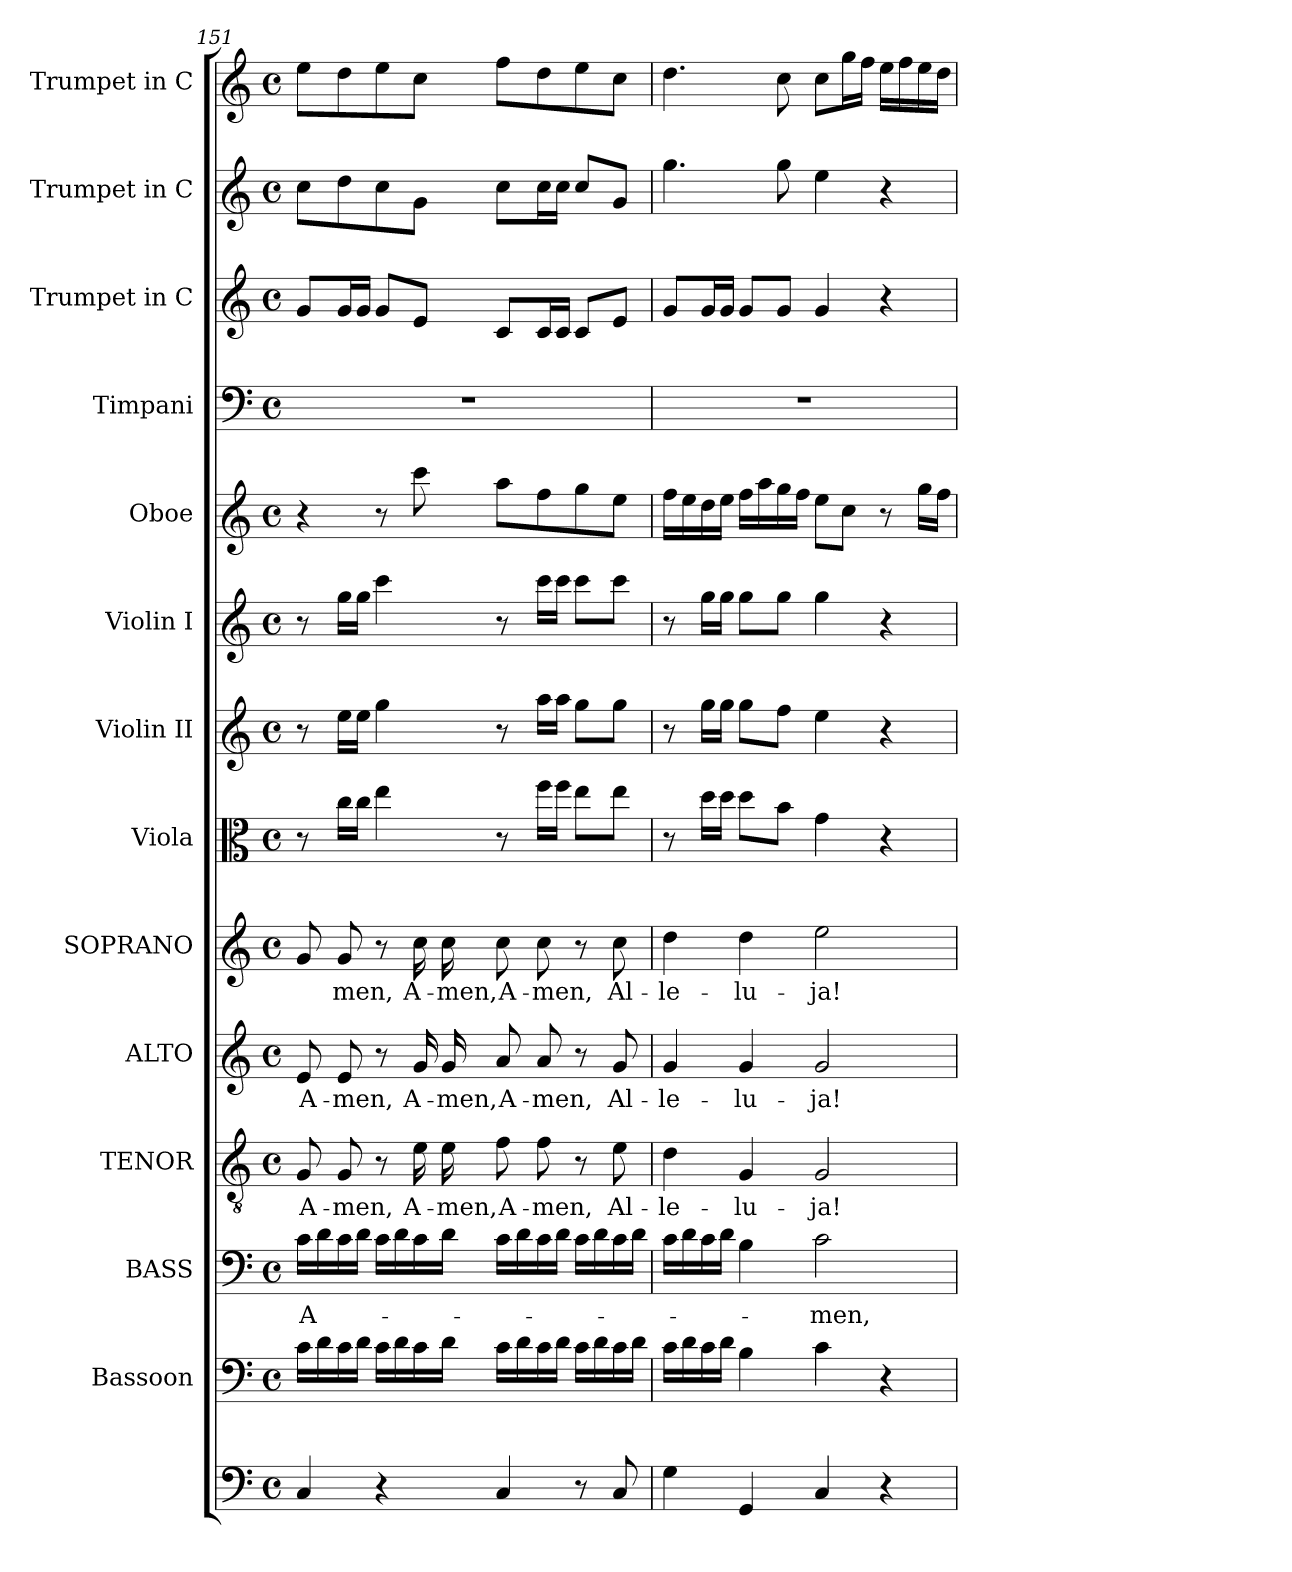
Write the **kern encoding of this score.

**kern	**kern	**kern	**text	**kern	**text	**kern	**text	**kern	**text	**kern	**kern	**kern	**kern	**kern	**kern	**kern	**kern
*part14	*part13	*part12	*part12	*part11	*part11	*part10	*part10	*part9	*part9	*part8	*part7	*part6	*part5	*part4	*part3	*part2	*part1
*staff14	*staff13	*staff12	*staff12	*staff11	*staff11	*staff10	*staff10	*staff9	*staff9	*staff8	*staff7	*staff6	*staff5	*staff4	*staff3	*staff2	*staff1
*	*I"Bassoon	*I"BASS	*	*I"TENOR	*	*I"ALTO	*	*I"SOPRANO	*	*I"Viola	*I"Violin II	*I"Violin I	*I"Oboe	*I"Timpani	*I"Trumpet in C	*I"Trumpet in C	*I"Trumpet in C
*	*	*	*	*	*	*I'Alto	*	*I'Soprano	*	*I'Viola	*I'Violin II	*I'Violin I	*I'Oboe	*I'Timp.	*	*	*
!!LO:PB:g=z
*clefF4	*clefF4	*clefF4	*	*clefGv2	*	*clefG2	*	*clefG2	*	*clefC3	*clefG2	*clefG2	*clefG2	*clefF4	*clefG2	*clefG2	*clefG2
*	*	*	*	*ITrd7c12	*	*	*	*	*	*	*	*	*	*	*	*	*
*k[]	*k[]	*k[]	*	*k[]	*	*k[]	*	*k[]	*	*k[]	*k[]	*k[]	*k[]	*k[]	*k[]	*k[]	*k[]
*C:	*C:	*C:	*	*C:	*	*C:	*	*C:	*	*C:	*C:	*C:	*C:	*C:	*C:	*C:	*C:
*M4/4	*M4/4	*M4/4	*	*M4/4	*	*M4/4	*	*M4/4	*	*M4/4	*M4/4	*M4/4	*M4/4	*M4/4	*M4/4	*M4/4	*M4/4
*met(c)	*met(c)	*met(c)	*	*met(c)	*	*met(c)	*	*met(c)	*	*met(c)	*met(c)	*met(c)	*met(c)	*met(c)	*met(c)	*met(c)	*met(c)
=151	=151	=151	=151	=151	=151	=151	=151	=151	=151	=151	=151	=151	=151	=151	=151	=151	=151
!	!	!	!LO:LY:b:color=#000000	!	!	!	!	!	!	!	!	!	!	!	!	!	!
!	!	!	!	!	!LO:LY:b:color=#000000	!	!	!	!	!	!	!	!	!	!	!	!
!	!	!	!	!	!	!	!LO:LY:b:color=#000000	!	!	!	!	!	!	!	!	!	!
4Ci/	16ci\LL	16ci\LL	A-	8GGi/	A-	8ei/	A-	8gi/	.	8r	8r	8r	4r	1r	8gi/L	8cci\L	8eei\L
.	16di\	16di\	.	.	.	.	.	.	.	.	.	.	.	.	.	.	.
!	!	!	!	!	!LO:LY:b:color=#000000	!	!	!	!	!	!	!	!	!	!	!	!
!	!	!	!	!	!	!	!LO:LY:b:color=#000000	!	!	!	!	!	!	!	!	!	!
!	!	!	!	!	!	!	!	!	!LO:LY:b:color=#000000	!	!	!	!	!	!	!	!
.	16ci\	16ci\	.	8GGi/	-men,	8ei/	-men,	8gi/	-men,	16cci\LL	16eei\LL	16ggi\LL	.	.	16gi/L	8ddi\	8ddi\
.	16di\JJ	16di\JJ	.	.	.	.	.	.	.	16cci\JJ	16eei\JJ	16ggi\JJ	.	.	16gi/JJ	.	.
4r	16ci\LL	16ci\LL	.	8r	.	8r	.	8r	.	4eei\	4ggi\	4ccci\	8r	.	8gi/L	8cci\	8eei\
.	16di\	16di\	.	.	.	.	.	.	.	.	.	.	.	.	.	.	.
!	!	!	!	!	!LO:LY:b:color=#000000	!	!	!	!	!	!	!	!	!	!	!	!
!	!	!	!	!	!	!	!LO:LY:b:color=#000000	!	!	!	!	!	!	!	!	!	!
!	!	!	!	!	!	!	!	!	!LO:LY:b:color=#000000	!	!	!	!	!	!	!	!
.	16ci\	16ci\	.	16Ei\	A-	16gi/	A-	16cci\	A-	.	.	.	8ccci\	.	8ei/J	8gi\J	8cci\J
!	!	!	!	!	!LO:LY:b:color=#000000	!	!	!	!	!	!	!	!	!	!	!	!
!	!	!	!	!	!	!	!LO:LY:b:color=#000000	!	!	!	!	!	!	!	!	!	!
!	!	!	!	!	!	!	!	!	!LO:LY:b:color=#000000	!	!	!	!	!	!	!	!
.	16di\JJ	16di\JJ	.	16Ei\	-men,	16gi/	-men,	16cci\	-men,	.	.	.	.	.	.	.	.
!	!	!	!	!	!LO:LY:b:color=#000000	!	!	!	!	!	!	!	!	!	!	!	!
!	!	!	!	!	!	!	!LO:LY:b:color=#000000	!	!	!	!	!	!	!	!	!	!
!	!	!	!	!	!	!	!	!	!LO:LY:b:color=#000000	!	!	!	!	!	!	!	!
4Ci/	16ci\LL	16ci\LL	.	8Fi\	A-	8ai/	A-	8cci\	A-	8r	8r	8r	8aai\L	.	8ci/L	8cci\L	8ffi\L
.	16di\	16di\	.	.	.	.	.	.	.	.	.	.	.	.	.	.	.
!	!	!	!	!	!LO:LY:b:color=#000000	!	!	!	!	!	!	!	!	!	!	!	!
!	!	!	!	!	!	!	!LO:LY:b:color=#000000	!	!	!	!	!	!	!	!	!	!
!	!	!	!	!	!	!	!	!	!LO:LY:b:color=#000000	!	!	!	!	!	!	!	!
.	16ci\	16ci\	.	8Fi\	-men,	8ai/	-men,	8cci\	-men,	16ffi\LL	16aai\LL	16ccci\LL	8ffi\	.	16ci/L	16cci\L	8ddi\
.	16di\JJ	16di\JJ	.	.	.	.	.	.	.	16ffi\JJ	16aai\JJ	16ccci\JJ	.	.	16ci/JJ	16cci\JJ	.
8r	16ci\LL	16ci\LL	.	8r	.	8r	.	8r	.	8eei\L	8ggi\L	8ccci\L	8ggi\	.	8ci/L	8cci/L	8eei\
.	16di\	16di\	.	.	.	.	.	.	.	.	.	.	.	.	.	.	.
!	!	!	!	!	!LO:LY:b:color=#000000	!	!	!	!	!	!	!	!	!	!	!	!
!	!	!	!	!	!	!	!LO:LY:b:color=#000000	!	!	!	!	!	!	!	!	!	!
!	!	!	!	!	!	!	!	!	!LO:LY:b:color=#000000	!	!	!	!	!	!	!	!
8Ci/	16ci\	16ci\	.	8Ei\	Al-	8gi/	Al-	8cci\	Al-	8eei\J	8ggi\J	8ccci\J	8eei\J	.	8ei/J	8gi/J	8cci\J
.	16di\JJ	16di\JJ	.	.	.	.	.	.	.	.	.	.	.	.	.	.	.
=152	=152	=152	=152	=152	=152	=152	=152	=152	=152	=152	=152	=152	=152	=152	=152	=152	=152
!	!	!	!	!	!LO:LY:b:color=#000000	!	!	!	!	!	!	!	!	!	!	!	!
!	!	!	!	!	!	!	!LO:LY:b:color=#000000	!	!	!	!	!	!	!	!	!	!
!	!	!	!	!	!	!	!	!	!LO:LY:b:color=#000000	!	!	!	!	!	!	!	!
4Gi\	16ci\LL	16ci\LL	.	4Di\	-le-	4gi/	-le-	4ddi\	-le-	8r	8r	8r	16ffi\LL	1r	8gi/L	4.ggi\	4.ddi\
.	16di\	16di\	.	.	.	.	.	.	.	.	.	.	16eei\	.	.	.	.
.	16ci\	16ci\	.	.	.	.	.	.	.	16ddi\LL	16ggi\LL	16ggi\LL	16ddi\	.	16gi/L	.	.
.	16di\JJ	16di\JJ	.	.	.	.	.	.	.	16ddi\JJ	16ggi\JJ	16ggi\JJ	16eei\JJ	.	16gi/JJ	.	.
!	!	!	!	!	!LO:LY:b:color=#000000	!	!	!	!	!	!	!	!	!	!	!	!
!	!	!	!	!	!	!	!LO:LY:b:color=#000000	!	!	!	!	!	!	!	!	!	!
!	!	!	!	!	!	!	!	!	!LO:LY:b:color=#000000	!	!	!	!	!	!	!	!
4GGi/	4Bi\	4Bi\	.	4GGi/	-lu-	4gi/	-lu-	4ddi\	-lu-	8ddi\L	8ggi\L	8ggi\L	16ffi\LL	.	8gi/L	.	.
.	.	.	.	.	.	.	.	.	.	.	.	.	16aai\	.	.	.	.
.	.	.	.	.	.	.	.	.	.	8bi\J	8ffi\J	8ggi\J	16ggi\	.	8gi/J	8ggi\	8cci\
.	.	.	.	.	.	.	.	.	.	.	.	.	16ffi\JJ	.	.	.	.
!	!	!	!LO:LY:b:color=#000000	!	!	!	!	!	!	!	!	!	!	!	!	!	!
!	!	!	!	!	!LO:LY:b:color=#000000	!	!	!	!	!	!	!	!	!	!	!	!
!	!	!	!	!	!	!	!LO:LY:b:color=#000000	!	!	!	!	!	!	!	!	!	!
!	!	!	!	!	!	!	!	!	!LO:LY:b:color=#000000	!	!	!	!	!	!	!	!
4Ci/	4ci\	2ci\	-men,	2GGi/	-ja!	2gi/	-ja!	2eei\	-ja!	4gi\	4eei\	4ggi\	8eei\L	.	4gi/	4eei\	8cci\L
.	.	.	.	.	.	.	.	.	.	.	.	.	8cci\J	.	.	.	16ggi\L
.	.	.	.	.	.	.	.	.	.	.	.	.	.	.	.	.	16ffi\JJ
4r	4r	.	.	.	.	.	.	.	.	4r	4r	4r	8r	.	4r	4r	16eei\LL
.	.	.	.	.	.	.	.	.	.	.	.	.	.	.	.	.	16ffi\
.	.	.	.	.	.	.	.	.	.	.	.	.	16ggi\LL	.	.	.	16eei\
.	.	.	.	.	.	.	.	.	.	.	.	.	16ffi\JJ	.	.	.	16ddi\JJ
=	=	=	=	=	=	=	=	=	=	=	=	=	=	=	=	=	=
*-	*-	*-	*-	*-	*-	*-	*-	*-	*-	*-	*-	*-	*-	*-	*-	*-	*-
